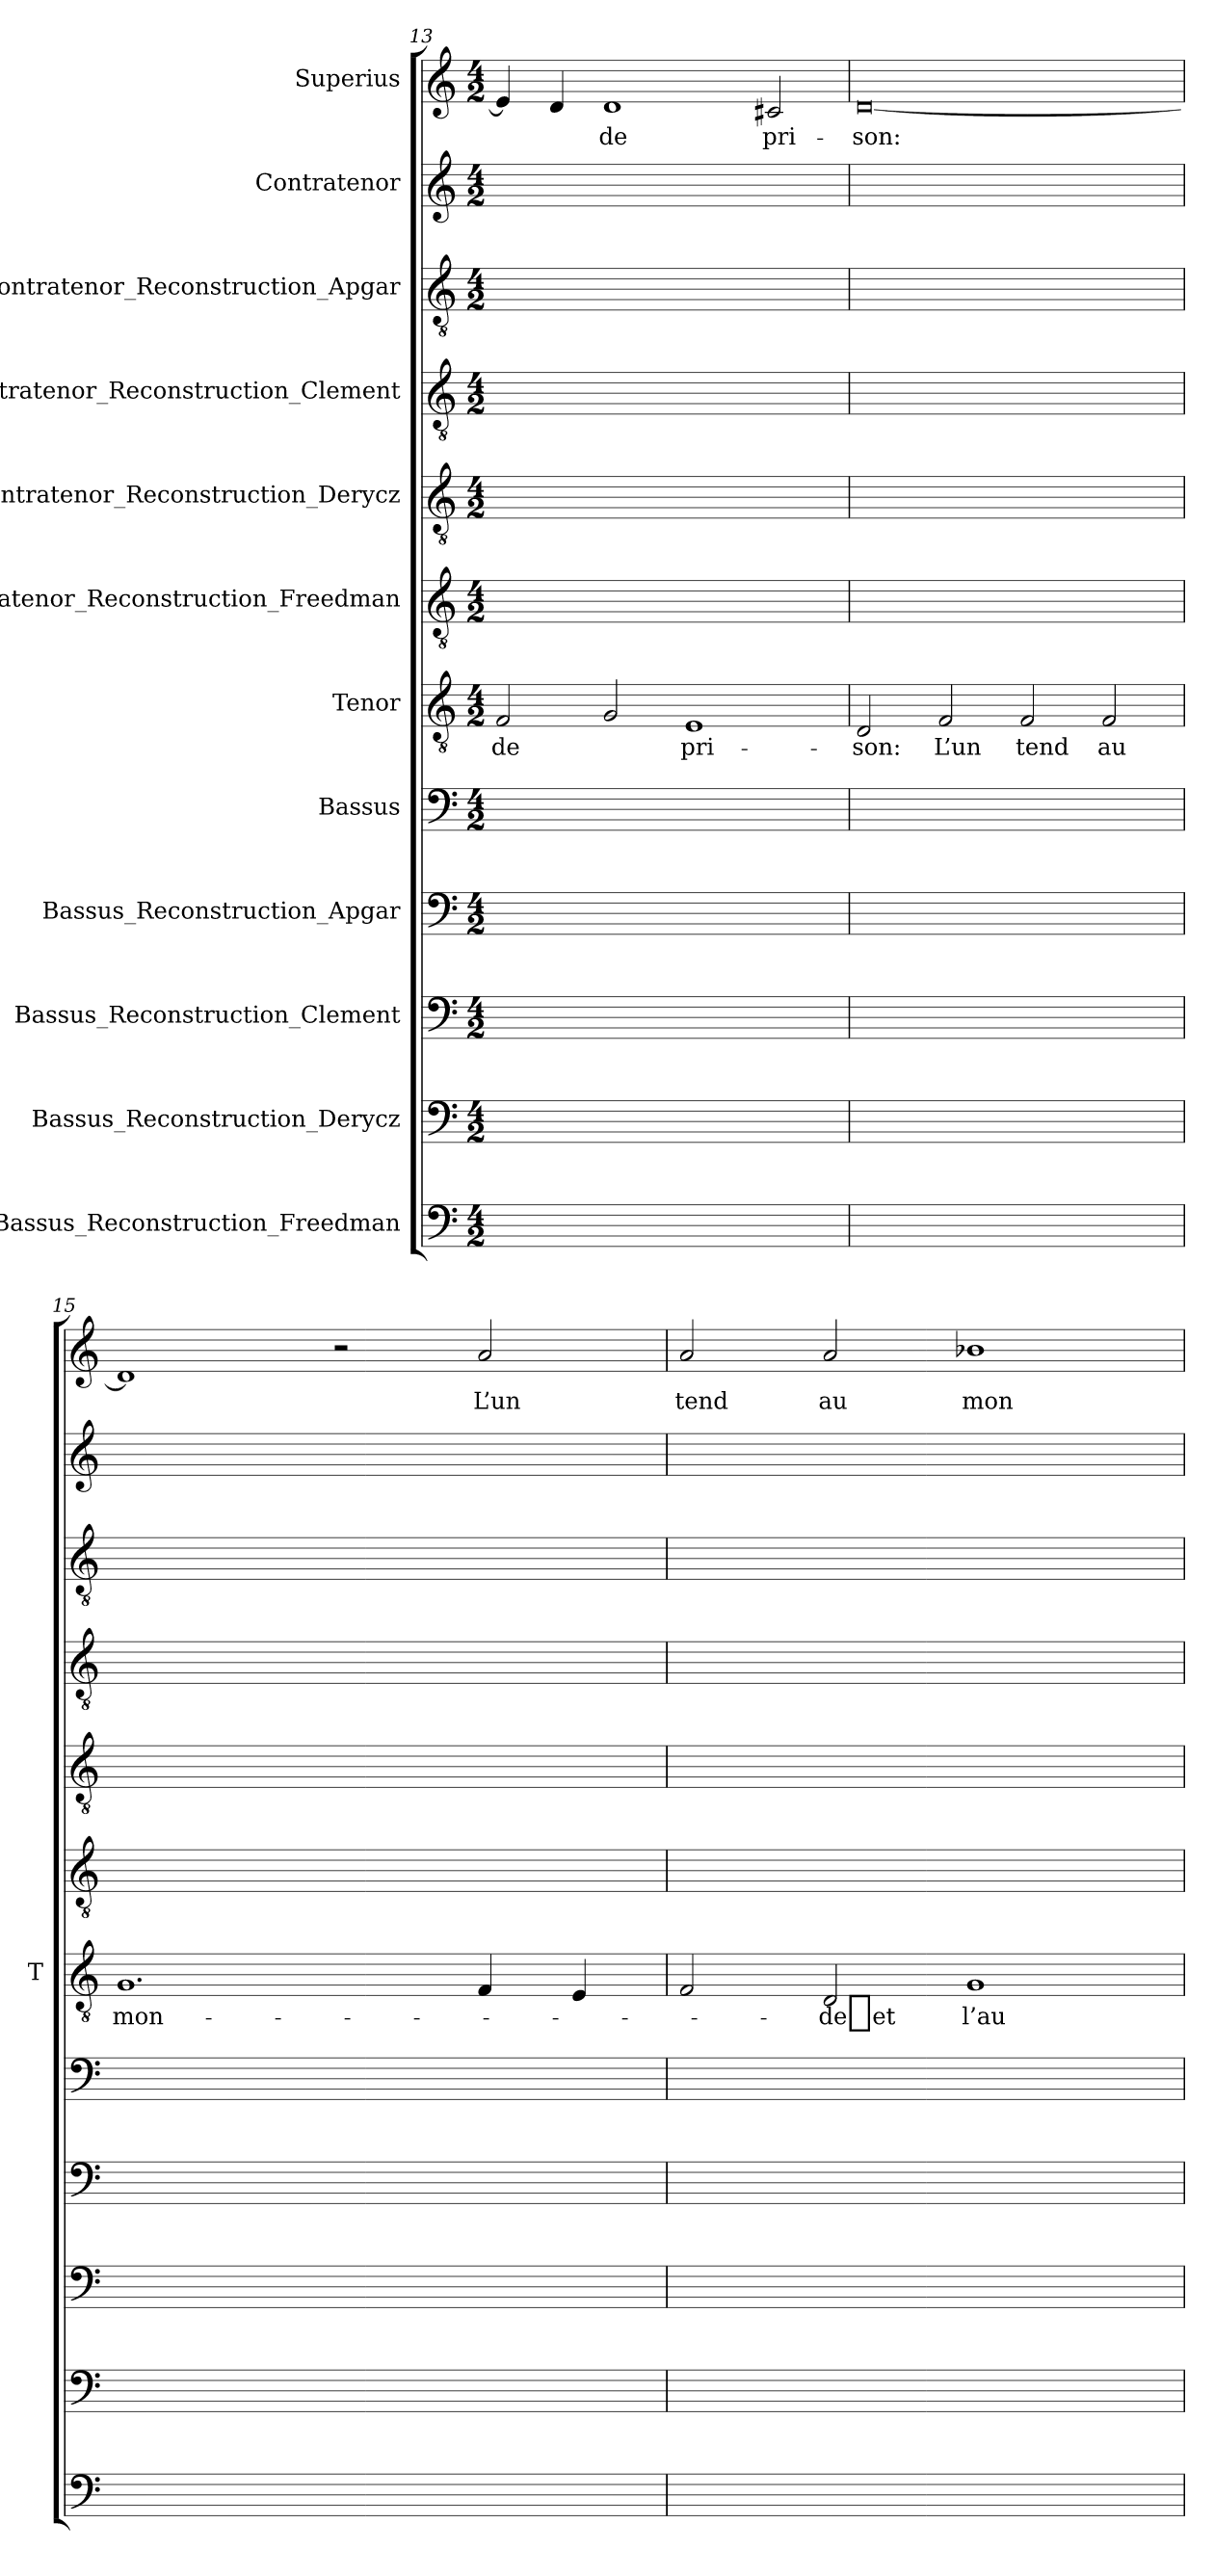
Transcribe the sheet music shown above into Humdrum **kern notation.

**kern	**kern	**kern	**kern	**kern	**kern	**text	**kern	**kern	**kern	**kern	**kern	**kern	**text
*part12	*part11	*part10	*part9	*part8	*part7	*part7	*part6	*part5	*part4	*part3	*part2	*part1	*part1
*staff12	*staff11	*staff10	*staff9	*staff8	*staff7	*staff7	*staff6	*staff5	*staff4	*staff3	*staff2	*staff1	*staff1
*I"Bassus_Reconstruction_Freedman	*I"Bassus_Reconstruction_Derycz	*I"Bassus_Reconstruction_Clement	*I"Bassus_Reconstruction_Apgar	*I"Bassus	*I"Tenor	*	*I"Contratenor_Reconstruction_Freedman	*I"Contratenor_Reconstruction_Derycz	*I"Contratenor_Reconstruction_Clement	*I"Contratenor_Reconstruction_Apgar	*I"Contratenor	*I"Superius	*
*	*	*	*	*	*I'T	*	*	*	*	*	*	*	*
*clefF4	*clefF4	*clefF4	*clefF4	*clefF4	*clefGv2	*	*clefGv2	*clefGv2	*clefGv2	*clefGv2	*clefG2	*clefG2	*
*k[]	*k[]	*k[]	*k[]	*k[]	*k[]	*	*k[]	*k[]	*k[]	*k[]	*k[]	*k[]	*
*M4/2	*M4/2	*M4/2	*M4/2	*M4/2	*M4/2	*	*M4/2	*M4/2	*M4/2	*M4/2	*M4/2	*M4/2	*
=13	=13	=13	=13	=13	=13	=13	=13	=13	=13	=13	=13	=13	=13
0ryy	0ryy	0ryy	0ryy	0ryy	2F	-de	0ryy	0ryy	0ryy	0ryy	0ryy	4e]	.
.	.	.	.	.	.	.	.	.	.	.	.	4d	.
.	.	.	.	.	2G	.	.	.	.	.	.	1d	-de
.	.	.	.	.	1E	pri-	.	.	.	.	.	.	.
.	.	.	.	.	.	.	.	.	.	.	.	2c#X	pri-
=14	=14	=14	=14	=14	=14	=14	=14	=14	=14	=14	=14	=14	=14
0ryy	0ryy	0ryy	0ryy	0ryy	2D	-son:	0ryy	0ryy	0ryy	0ryy	0ryy	[0d	-son:
.	.	.	.	.	2F	-L’un	.	.	.	.	.	.	.
.	.	.	.	.	2F	-tend	.	.	.	.	.	.	.
.	.	.	.	.	2F	-au	.	.	.	.	.	.	.
=15	=15	=15	=15	=15	=15	=15	=15	=15	=15	=15	=15	=15	=15
0ryy	0ryy	0ryy	0ryy	0ryy	1.G	mon-	0ryy	0ryy	0ryy	0ryy	0ryy	1d]	.
.	.	.	.	.	.	.	.	.	.	.	.	2r	.
.	.	.	.	.	4F	.	.	.	.	.	.	2a	-L’un
.	.	.	.	.	4E	.	.	.	.	.	.	.	.
=16	=16	=16	=16	=16	=16	=16	=16	=16	=16	=16	=16	=16	=16
0ryy	0ryy	0ryy	0ryy	0ryy	2F	.	0ryy	0ryy	0ryy	0ryy	0ryy	2a	-tend
.	.	.	.	.	2D	-de_et	.	.	.	.	.	2a	-au
.	.	.	.	.	1G	l’au-	.	.	.	.	.	1b-X	mon-
=	=	=	=	=	=	=	=	=	=	=	=	=	=
*-	*-	*-	*-	*-	*-	*-	*-	*-	*-	*-	*-	*-	*-
